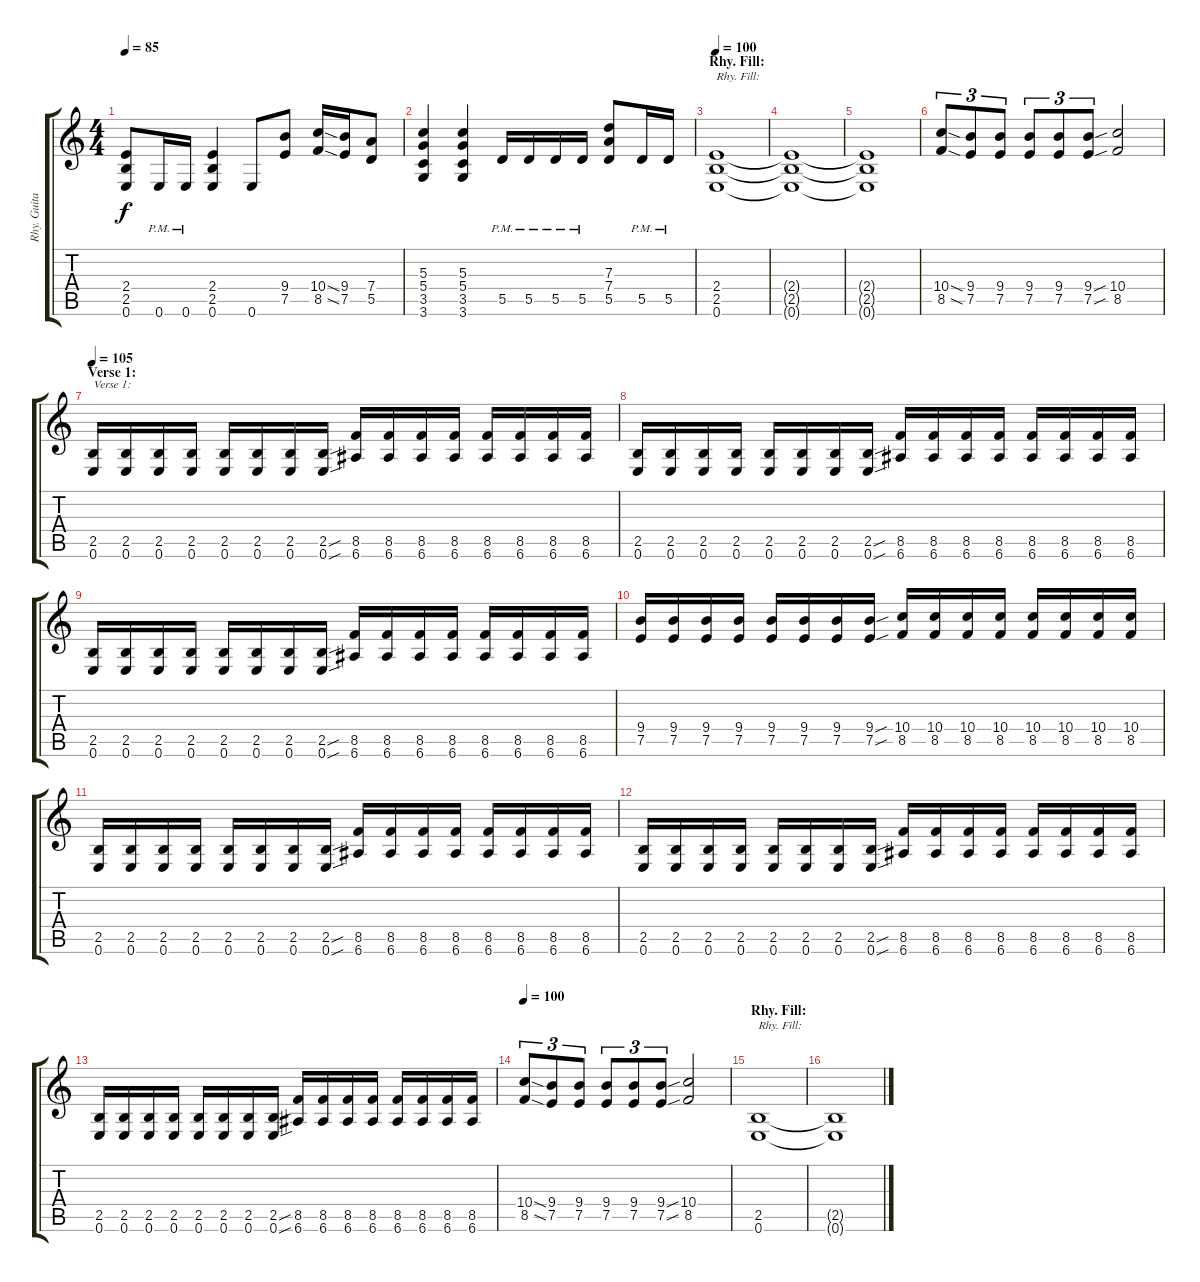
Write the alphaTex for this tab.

\track ("Rhy. Guitar 1" "Rhy. Guita") {instrument distortionguitar}
\staff {score tabs}
\tuning (E4 B3 G3 D3 A2 E2) {hide}
\ts (4 4)
\tempo 85
\clef g2
\ks c
(2.4 2.5 0.6).8{dy f} 0.6{pm}.16 0.6{pm}.16 (2.4 2.5 0.6).4 0.6.8 (9.4 7.5).8 (10.4{sod} 8.5{sod}).16 (9.4 7.5).16 (7.4 5.5).8 |
(5.3 5.4 3.5 3.6).4 (5.3 5.4 3.5 3.6).4 5.5{pm}.16 5.5{pm}.16 5.5{pm}.16 5.5{pm}.16 (7.3 7.4 5.5).8 5.5{pm}.16 5.5{pm}.16 |
\section ("" "Rhy. Fill:")
\tempo 100
(2.4 2.5 0.6).1{txt "Rhy. Fill:"} |
(2.4{t} 2.5{t} 0.6{t}).1 |
(2.4{t} 2.5{t} 0.6{t}).1 |
(10.4{sod} 8.5{sod}).8{tu (3 2)} (9.4 7.5).8{tu (3 2)} (9.4 7.5).8{tu (3 2)} (9.4 7.5).8{tu (3 2)} (9.4 7.5).8{tu (3 2)} (9.4{sou} 7.5{sou}).8{tu (3 2)} (10.4 8.5).2 |
\section ("" "Verse 1:")
\tempo 105
(2.5 0.6).16{txt "Verse 1:"} (2.5 0.6).16 (2.5 0.6).16 (2.5 0.6).16 (2.5 0.6).16 (2.5 0.6).16 (2.5 0.6).16 (2.5{sou} 0.6{sou}).16 (8.5 6.6).16 (8.5 6.6).16 (8.5 6.6).16 (8.5 6.6).16 (8.5 6.6).16 (8.5 6.6).16 (8.5 6.6).16 (8.5 6.6).16 |
(2.5 0.6).16 (2.5 0.6).16 (2.5 0.6).16 (2.5 0.6).16 (2.5 0.6).16 (2.5 0.6).16 (2.5 0.6).16 (2.5{sou} 0.6{sou}).16 (8.5 6.6).16 (8.5 6.6).16 (8.5 6.6).16 (8.5 6.6).16 (8.5 6.6).16 (8.5 6.6).16 (8.5 6.6).16 (8.5 6.6).16 |
(2.5 0.6).16 (2.5 0.6).16 (2.5 0.6).16 (2.5 0.6).16 (2.5 0.6).16 (2.5 0.6).16 (2.5 0.6).16 (2.5{sou} 0.6{sou}).16 (8.5 6.6).16 (8.5 6.6).16 (8.5 6.6).16 (8.5 6.6).16 (8.5 6.6).16 (8.5 6.6).16 (8.5 6.6).16 (8.5 6.6).16 |
(9.4 7.5).16 (9.4 7.5).16 (9.4 7.5).16 (9.4 7.5).16 (9.4 7.5).16 (9.4 7.5).16 (9.4 7.5).16 (9.4{sou} 7.5{sou}).16 (10.4 8.5).16 (10.4 8.5).16 (10.4 8.5).16 (10.4 8.5).16 (10.4 8.5).16 (10.4 8.5).16 (10.4 8.5).16 (10.4 8.5).16 |
(2.5 0.6).16 (2.5 0.6).16 (2.5 0.6).16 (2.5 0.6).16 (2.5 0.6).16 (2.5 0.6).16 (2.5 0.6).16 (2.5{sou} 0.6{sou}).16 (8.5 6.6).16 (8.5 6.6).16 (8.5 6.6).16 (8.5 6.6).16 (8.5 6.6).16 (8.5 6.6).16 (8.5 6.6).16 (8.5 6.6).16 |
(2.5 0.6).16 (2.5 0.6).16 (2.5 0.6).16 (2.5 0.6).16 (2.5 0.6).16 (2.5 0.6).16 (2.5 0.6).16 (2.5{sou} 0.6{sou}).16 (8.5 6.6).16 (8.5 6.6).16 (8.5 6.6).16 (8.5 6.6).16 (8.5 6.6).16 (8.5 6.6).16 (8.5 6.6).16 (8.5 6.6).16 |
(2.5 0.6).16 (2.5 0.6).16 (2.5 0.6).16 (2.5 0.6).16 (2.5 0.6).16 (2.5 0.6).16 (2.5 0.6).16 (2.5{sou} 0.6{sou}).16 (8.5 6.6).16 (8.5 6.6).16 (8.5 6.6).16 (8.5 6.6).16 (8.5 6.6).16 (8.5 6.6).16 (8.5 6.6).16 (8.5 6.6).16 |
\tempo 100
(10.4{sod} 8.5{sod}).8{tu (3 2)} (9.4 7.5).8{tu (3 2)} (9.4 7.5).8{tu (3 2)} (9.4 7.5).8{tu (3 2)} (9.4 7.5).8{tu (3 2)} (9.4{sou} 7.5{sou}).8{tu (3 2)} (10.4 8.5).2 |
\section ("" "Rhy. Fill:")
(2.5 0.6).1{txt "Rhy. Fill:"} |
(2.5{t} 0.6{t}).1
